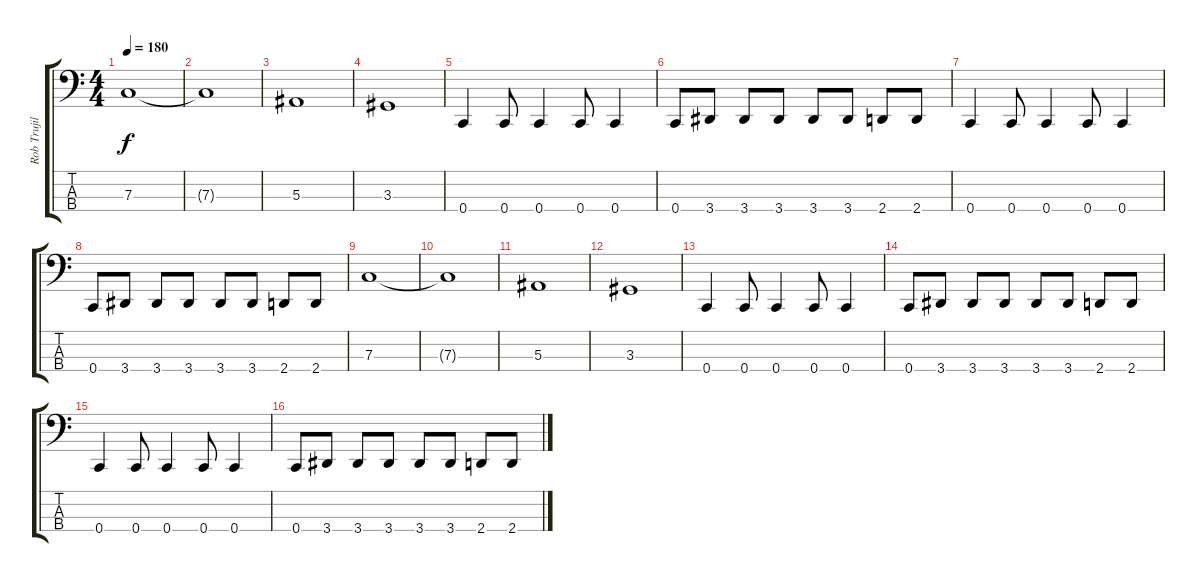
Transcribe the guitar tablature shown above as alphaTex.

\track ("Rob Trujillo" "Rob Trujil") {instrument electricbassfinger}
\staff {score tabs}
\tuning (Eb2 Bb1 F1 C1) {hide}
\ts (4 4)
\tempo 180
\clef f4
\ks c
7.3.1{dy f} |
7.3{t}.1 |
5.3.1 |
3.3.1 |
0.4.4 0.4.8 0.4.4 0.4.8 0.4.4 |
0.4.8 3.4.8 3.4.8 3.4.8 3.4.8 3.4.8 2.4.8 2.4.8 |
0.4.4 0.4.8 0.4.4 0.4.8 0.4.4 |
0.4.8 3.4.8 3.4.8 3.4.8 3.4.8 3.4.8 2.4.8 2.4.8 |
7.3.1 |
7.3{t}.1 |
5.3.1 |
3.3.1 |
0.4.4 0.4.8 0.4.4 0.4.8 0.4.4 |
0.4.8 3.4.8 3.4.8 3.4.8 3.4.8 3.4.8 2.4.8 2.4.8 |
0.4.4 0.4.8 0.4.4 0.4.8 0.4.4 |
0.4.8 3.4.8 3.4.8 3.4.8 3.4.8 3.4.8 2.4.8 2.4.8
